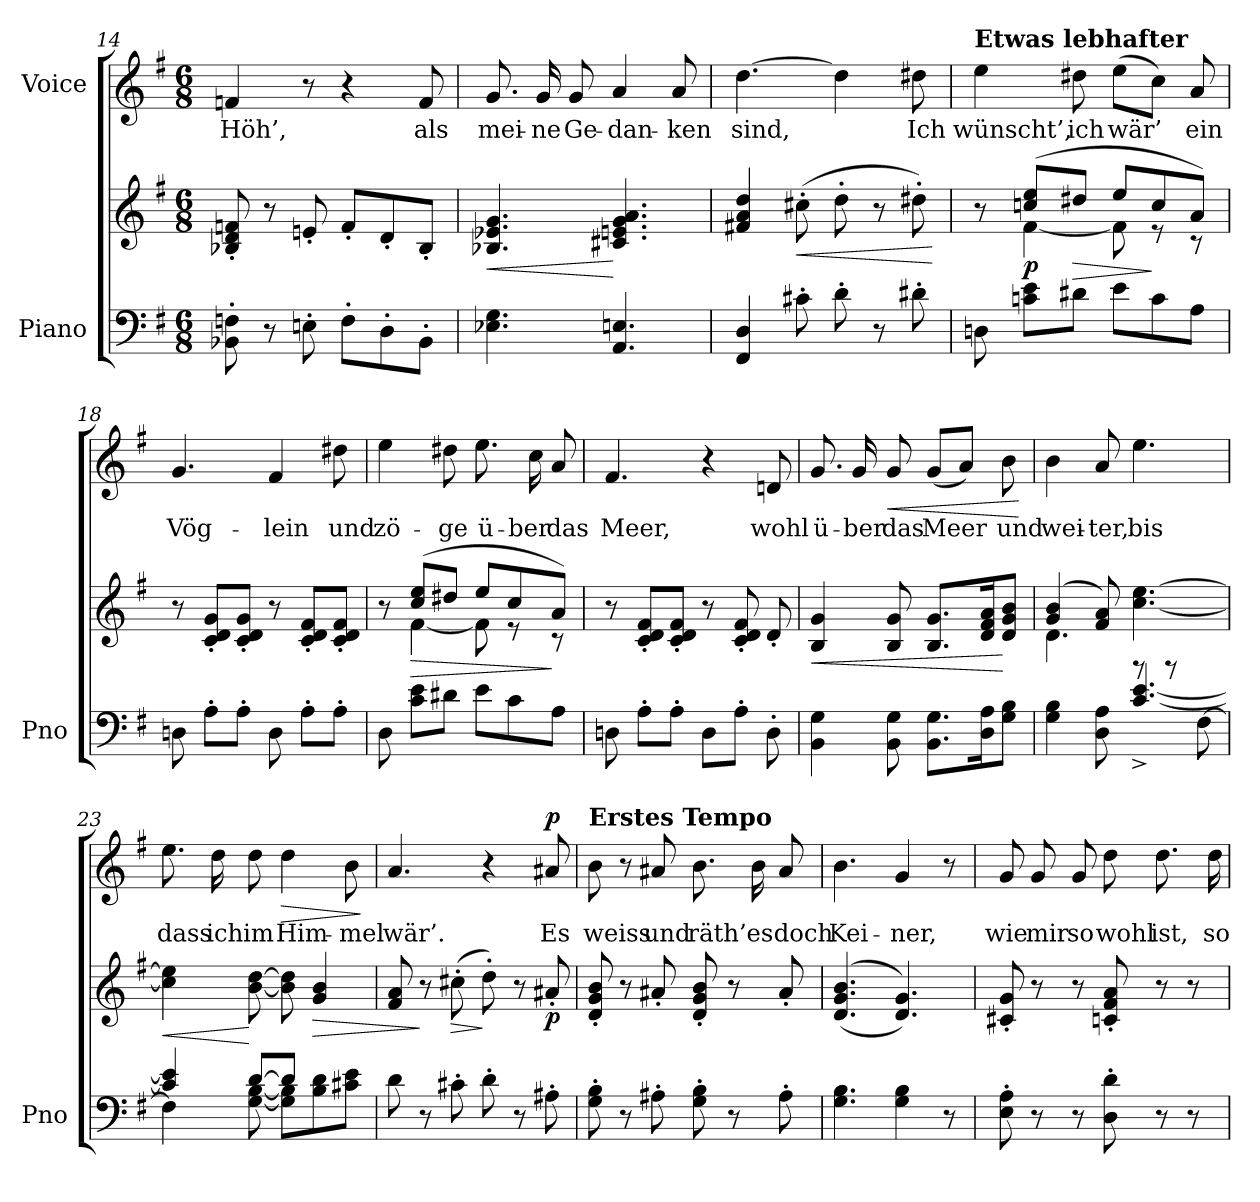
**kern	**kern	**dynam	**kern	**text	**dynam
*part2	*part2	*part2	*part1	*part1	*part1
*staff3	*staff2	*staff2/3	*staff1	*staff1	*staff1
*I"Piano	*	*	*I"Voice	*	*
*I'Pno	*	*	*	*	*
*clefF4	*clefG2	*	*clefG2	*	*
*k[f#]	*k[f#]	*	*k[f#]	*	*
*M6/8	*M6/8	*	*M6/8	*	*
=14	=14	=14	=14	=14	=14
!	!	!	!	!LO:LY:b	!
8BB-X\' 8Fn\'	8B-X/' 8d/' 8fn/'	.	4fn/	Höh’,	.
8r	8r	.	.	.	.
8En'\	8en'/	.	8r	.	.
8F'\L	8f'/L	.	4r	.	.
8D'\	8d'/	.	.	.	.
!	!	!	!	!LO:LY:b	!
8BB-'\J	8B-'/J	.	8f/	als	.
=15	=15	=15	=15	=15	=15
!	!	!LO:HP:b	!	!LO:LY:b	!
4.E-X\ 4.G\	4.B-X/ 4.e-X/ 4.g/	<	8.g/	mei-	.
!	!	!	!	!LO:LY:b	!
.	.	.	16g/	-ne	.
!	!	!	!	!LO:LY:b	!
.	.	.	8g/	Ge-	.
!	!	!	!	!LO:LY:b	!
4.AA/ 4.En/	4.c#X/ 4.en/ 4.g/ 4.a/	[	4a/	-dan-	.
!	!	!	!	!LO:LY:b	!
.	.	.	8a/	-ken	.
=16	=16	=16	=16	=16	=16
!	!	!	!	!LO:LY:b	!
4FF#/ 4D/	4f#X/ 4a/ 4dd/	.	[4.dd\	sind,	.
!	!	!LO:HP:b	!	!	!
8c#X'\	(>8cc#X'\	<	.	.	.
8d'\	8dd'\	.	4dd\]	.	.
8r	8r	.	.	.	.
!	!	!	!	!LO:LY:b	!
8d#X'\	8dd#X'\)	.	8dd#X\	Ich	.
.	.	[	.	.	.
=17	=17	=17	=17	=17	=17
*	*^	*	*	*	*
!	!	!	!	!LO:TX:a:B:t=Etwas lebhafter	!	!
!	!	!	!	!	!LO:LY:b	!
8Dn\	8r	8ryy	.	4ee\	wünscht’,	.
!	!	!	!LO:DY:b	!	!	!
8cn\ 8e\L	(>8ccn/ 8ee/L	[4f#\	p	.	.	.
!	!	!	!LO:HP:b	!	!LO:LY:b	!
8d#X\J	8dd#X/J	.	>	8dd#X\	ich	.
!	!	!	!	!	!LO:LY:b	!
8e\L	8ee/L	8f#\]	.	(>8ee\L	wär’	.
8c\	8cc/	8r	]	8cc\J)	.	.
!	!	!	!	!	!LO:LY:b	!
8A\J	8a/J)	8r	.	8a/	ein	.
!!LO:PB:g=z
=18	=18	=18	=18	=18	=18	=18
!	!	!	!	!	!LO:LY:b	!
*	*v	*v	*	*	*	*
8Dn\	8r	.	4.g/	Vög-	.
8A'\L	8c/' 8d/' 8g/'L	.	.	.	.
8A'\J	8c/' 8d/' 8g/'J	.	.	.	.
!	!	!	!	!LO:LY:b	!
8D\	8r	.	4f#/	-lein	.
8A'\L	8c/' 8d/' 8f#/'L	.	.	.	.
!	!	!	!	!LO:LY:b	!
8A'\J	8c/' 8d/' 8f#/'J	.	8dd#X\	und	.
=19	=19	=19	=19	=19	=19
*	*^	*	*	*	*
!	!	!	!	!	!LO:LY:b	!
8D\	8r	8ryy	.	4ee\	zö-	.
!	!	!	!LO:HP:b	!	!	!
8c\ 8e\L	(>8cc/ 8ee/L	[4f#\	>	.	.	.
!	!	!	!	!	!LO:LY:b	!
8d#X\J	8dd#X/J	.	.	8dd#X\	-ge	.
!	!	!	!	!	!LO:LY:b	!
8e\L	8ee/L	8f#\]	.	8.ee\	ü-	.
8c\	8cc/	8r	.	.	.	.
!	!	!	!	!	!LO:LY:b	!
.	.	.	.	16cc\	-ber	.
!	!	!	!	!	!LO:LY:b	!
8A\J	8a/J)	8r	]	8a/	das	.
=20	=20	=20	=20	=20	=20	=20
!	!	!	!	!	!LO:LY:b	!
*	*v	*v	*	*	*	*
8Dn\	8r	.	4.f#/	Meer,	.
8A'\L	8c/' 8d/' 8f#/'L	.	.	.	.
8A'\J	8c/' 8d/' 8f#/'J	.	.	.	.
8D\L	8r	.	4r	.	.
8A'\J	8c/' 8d/' 8f#/'	.	.	.	.
!	!	!	!	!LO:LY:b	!
8D'\	8d'/	.	8dn/	wohl	.
=21	=21	=21	=21	=21	=21
!	!	!LO:HP:b	!	!LO:LY:b	!
4BB\ 4G\	4B/ 4g/	<	8.g/	ü-	.
!	!	!	!	!LO:LY:b	!
.	.	.	16g/	-ber	.
!	!	!	!	!LO:LY:b	!LO:HP:b
8BB\ 8G\	8B/ 8g/	.	8g/	das	<
!	!	!	!	!LO:LY:b	!
8.BB\ 8.G\L	8.B/ 8.g/L	.	(<8g/L	Meer	.
.	.	.	8a/J)	.	.
16D\ 16A\K	16d/ 16f#/ 16a/K	.	.	.	.
!	!	!	!	!LO:LY:b	!
8G\ 8B\J	8d/ 8g/ 8b/J	[	8b\	und	.
.	.	.	.	.	[
=22	=22	=22	=22	=22	=22
*^	*^	*	*	*	*
!	!	!	!	!	!	!LO:LY:b	!
4G\ 4B\	4.ryy	(>4g/ 4b/	4.d\	.	4b\	wei-	.
!	!	!	!	!	!	!LO:LY:b	!
8D\ 8A\	.	8f#/ 8a/)	.	.	8a/	-ter,	.
!	!	!	!	!	!	!LO:LY:b	!
8r	[4.c/^ [4.e/^	[4.cc\ [4.ee\	4.ryy	.	4.ee\	bis	.
8r	.	.	.	.	.	.	.
[8F#\	.	.	.	.	.	.	.
*	*	*v	*v	*	*	*	*
!!LO:LB:g=z
=23	=23	=23	=23	=23	=23	=23
!	!	!	!LO:HP:b	!	!LO:LY:b	!
4c/] 4e/]	4F#\]	4cc\] 4ee\]	<	8.ee\	dass	.
!	!	!	!	!	!LO:LY:b	!
.	.	.	.	16dd\	ich	.
!	!	!	!	!	!LO:LY:b	!
[8d/L	[8G\ [8B\	[8b\ [8dd\	[	8dd\	im	.
!	!	!	!	!	!LO:LY:b	!LO:HP:b
8d/J]	8G\] 8B\]L	8b\] 8dd\]	.	4dd\	Him-	>
!	!	!	!LO:HP:b	!	!	!
8ryy	8B\ 8d\	4g/ 4b/	>	.	.	.
!	!	!	!	!	!LO:LY:b	!
8ryy	8c#X\ 8e\J	.	.	8b\	-mel	.
*v	*v	*	*	*	*	*
.	.	.	.	.	]
=24	=24	=24	=24	=24	=24
!	!	!	!	!LO:LY:b	!
8d\	8f#/ 8a/	.	4.a/	wär’.	.
8r	8r	]	.	.	.
!	!	!LO:HP:b	!	!	!
8c#X'\	(>8cc#X'\	>	.	.	.
8d'\	8dd'\)	]	4r	.	.
8r	8r	.	.	.	.
!	!	!LO:DY:b	!	!LO:LY:b	!LO:DY:a
8A#X'\	8a#X'/	p	8a#X/	Es	p
=25	=25	=25	=25	=25	=25
!	!	!	!LO:TX:a:B:t=Erstes Tempo	!	!
!	!	!	!	!LO:LY:b	!
8G\' 8B\'	8d/' 8g/' 8b/'	.	8b\	weiss	.
8r	8r	.	8r	.	.
!	!	!	!	!LO:LY:b	!
8A#X'\	8a#X'/	.	8a#X/	und	.
!	!	!	!	!LO:LY:b	!
8G\' 8B\'	8d/' 8g/' 8b/'	.	8.b\	räth’	.
8r	8r	.	.	.	.
!	!	!	!	!LO:LY:b	!
.	.	.	16b\	es	.
!	!	!	!	!LO:LY:b	!
8A#'\	8a#'/	.	8a#/	doch	.
=26	=26	=26	=26	=26	=26
!	!	!	!	!LO:LY:b	!
4.G\ 4.B\	(>(<4.d/ 4.g/ 4.b/	.	4.b\	Kei-	.
!	!	!	!	!LO:LY:b	!
4G\ 4B\	4.d/ 4.g/))	.	4g/	-ner,	.
8r	.	.	8r	.	.
=27	=27	=27	=27	=27	=27
!	!	!	!	!LO:LY:b	!
8E\' 8A\'	8c#X/' 8g/'	.	8g/	wie	.
!	!	!	!	!LO:LY:b	!
8r	8r	.	8g/	mir	.
!	!	!	!	!LO:LY:b	!
8r	8r	.	8g/	so	.
!	!	!	!	!LO:LY:b	!
8D\' 8d\'	8cn/' 8f#/' 8a/'	.	8dd\	wohl	.
!	!	!	!	!LO:LY:b	!
8r	8r	.	8.dd\	ist,	.
8r	8r	.	.	.	.
!	!	!	!	!LO:LY:b	!
.	.	.	16dd\	so	.
=	=	=	=	=	=
*-	*-	*-	*-	*-	*-
